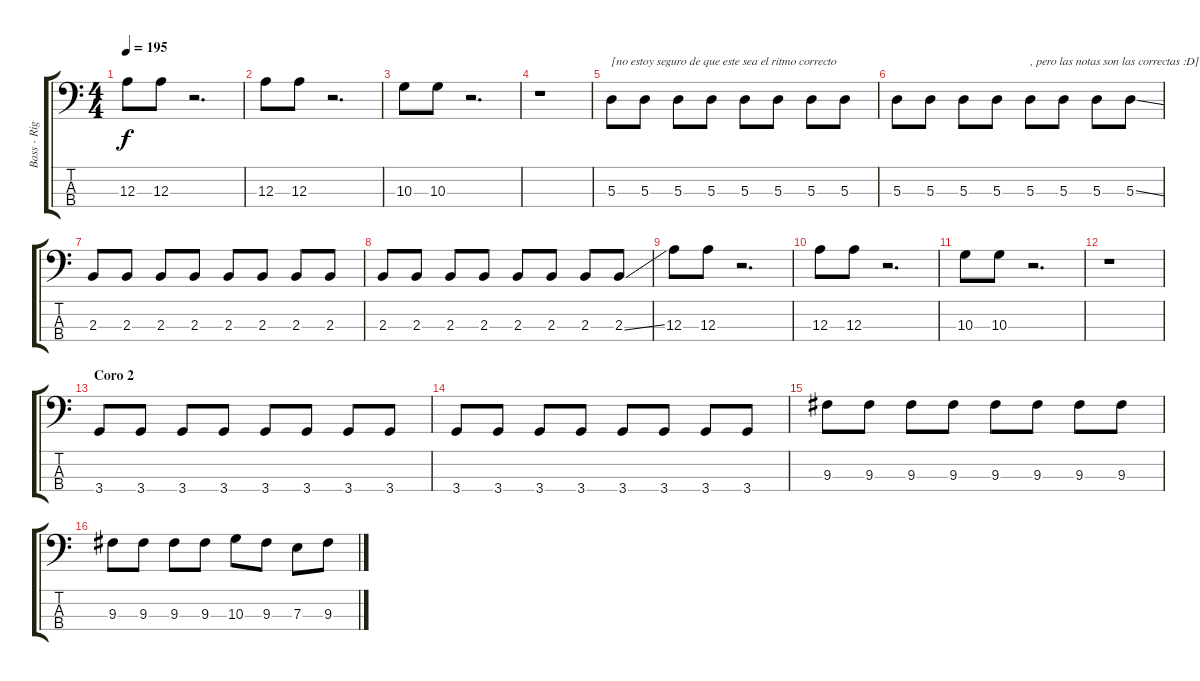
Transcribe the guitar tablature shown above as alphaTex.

\track ("Bass - Rigo" "Bass - Rig") {instrument electricbasspick}
\staff {score tabs}
\tuning (G2 D2 A1 E1) {hide}
\ts (4 4)
\tempo 195
\clef f4
\ks c
12.3.8{dy f} 12.3.8 r.2{d} |
12.3.8 12.3.8 r.2{d} |
10.3.8 10.3.8 r.2{d} |
r.1 |
5.3.8{txt "[no estoy seguro de que este sea el ritmo correcto"} 5.3.8 5.3.8 5.3.8 5.3.8 5.3.8 5.3.8 5.3.8 |
5.3.8 5.3.8 5.3.8 5.3.8 5.3.8{txt ", pero las notas son las correctas :D]"} 5.3.8 5.3.8 5.3{ss}.8 |
2.3.8 2.3.8 2.3.8 2.3.8 2.3.8 2.3.8 2.3.8 2.3.8 |
2.3.8 2.3.8 2.3.8 2.3.8 2.3.8 2.3.8 2.3.8 2.3{ss}.8 |
12.3.8 12.3.8 r.2{d} |
12.3.8 12.3.8 r.2{d} |
10.3.8 10.3.8 r.2{d} |
r.1 |
\section ("" "Coro 2")
3.4.8 3.4.8 3.4.8 3.4.8 3.4.8 3.4.8 3.4.8 3.4.8 |
3.4.8 3.4.8 3.4.8 3.4.8 3.4.8 3.4.8 3.4.8 3.4.8 |
9.3.8 9.3.8 9.3.8 9.3.8 9.3.8 9.3.8 9.3.8 9.3.8 |
9.3.8 9.3.8 9.3.8 9.3.8 10.3.8 9.3.8 7.3.8 9.3.8
